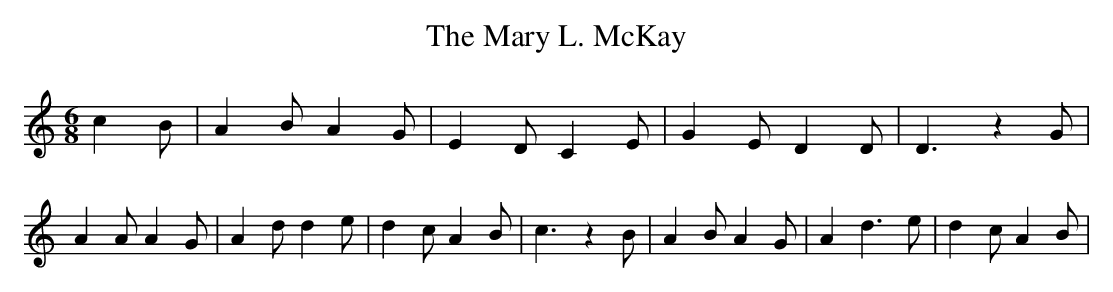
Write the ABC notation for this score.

X:1
T:The Mary L. McKay
M:6/8
L:1/4
K:C
 c B/2| A B/2 A G/2| E D/2 C E/2| G E/2 D D/2| D3/2 z G/2| A A/2 A G/2|\
 A d/2 d e/2| d c/2 A B/2| c3/2 z B/2| A B/2 A G/2| A d3/2 e/2| d c/2 A B/2|\

M:8/8
 c3/2 d2 c/2|
M:6/8
 A A/2 A G/2| E D/2 C E/2| G E/2 D D/2| D3| z3/2||
